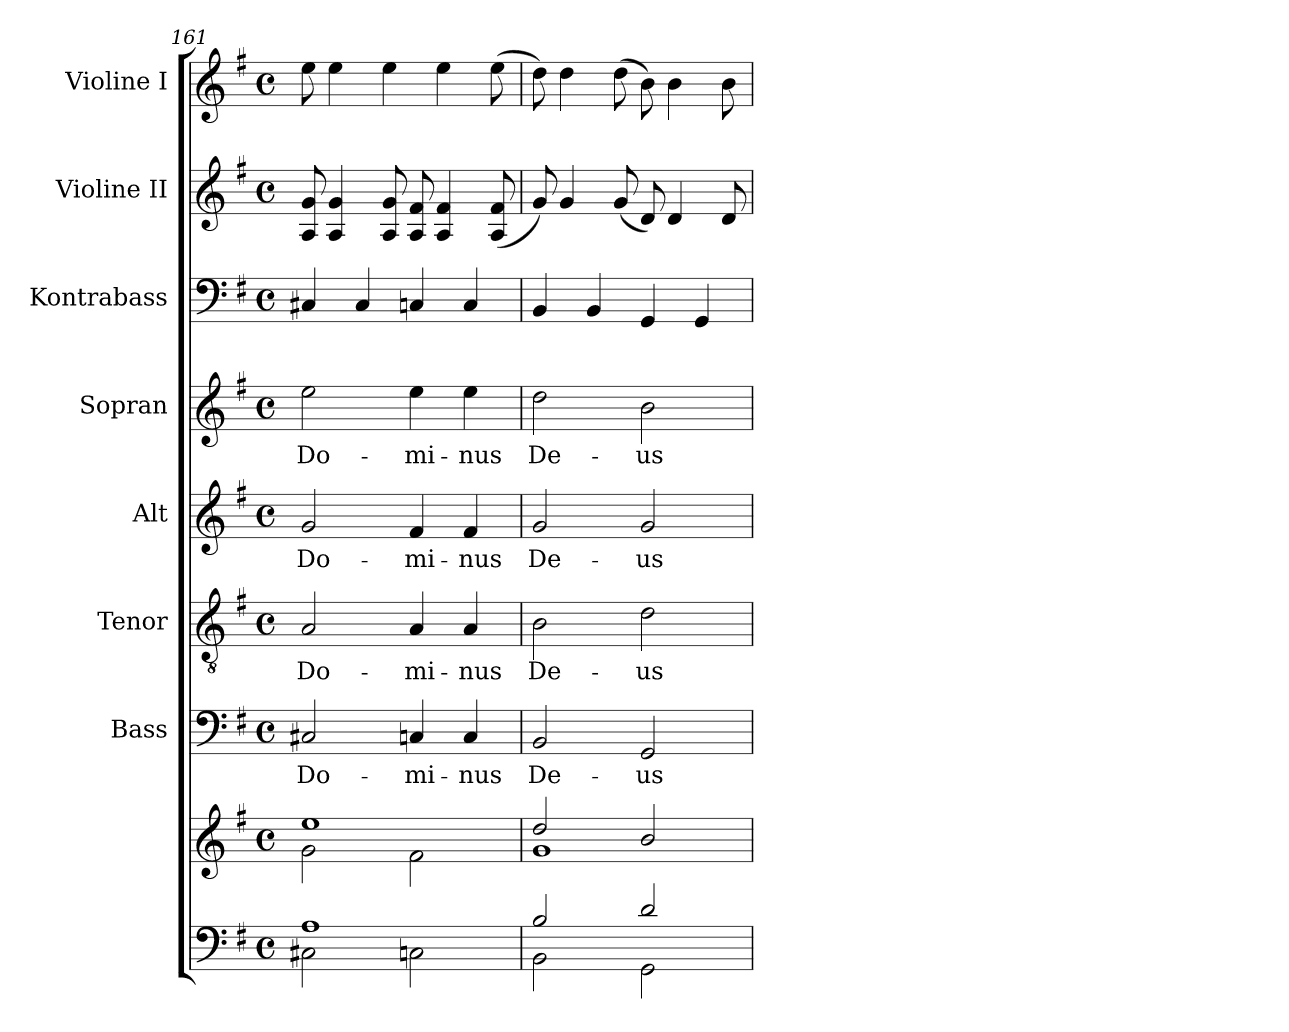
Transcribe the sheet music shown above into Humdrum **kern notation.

**kern	**kern	**kern	**text	**kern	**text	**kern	**text	**kern	**text	**kern	**kern	**kern
*part8	*part8	*part7	*part7	*part6	*part6	*part5	*part5	*part4	*part4	*part3	*part2	*part1
*staff9	*staff8	*staff7	*staff7	*staff6	*staff6	*staff5	*staff5	*staff4	*staff4	*staff3	*staff2	*staff1
*	*	*I"Bass	*	*I"Tenor	*	*I"Alt	*	*I"Sopran	*	*I"Kontrabass	*I"Violine II	*I"Violine I
*	*	*I'B.	*	*I'T.	*	*I'A.	*	*I'S.	*	*I'Kb.	*I'Vl. II	*I'Vl. I
!!LO:PB:g=z
*clefF4	*clefG2	*clefF4	*	*clefGv2	*	*clefG2	*	*clefG2	*	*clefF4	*clefG2	*clefG2
*	*	*	*	*	*	*	*	*	*	*ITrd7c12	*	*
*k[f#]	*k[f#]	*k[f#]	*	*k[f#]	*	*k[f#]	*	*k[f#]	*	*k[f#]	*k[f#]	*k[f#]
*G:	*G:	*G:	*	*G:	*	*G:	*	*G:	*	*G:	*G:	*G:
*M4/4	*M4/4	*M4/4	*	*M4/4	*	*M4/4	*	*M4/4	*	*M4/4	*M4/4	*M4/4
*met(c)	*met(c)	*met(c)	*	*met(c)	*	*met(c)	*	*met(c)	*	*met(c)	*met(c)	*met(c)
=161	=161	=161	=161	=161	=161	=161	=161	=161	=161	=161	=161	=161
*^	*^	*	*	*	*	*	*	*	*	*	*	*
!	!	!	!	!	!LO:LY:b	!	!LO:LY:b	!	!LO:LY:b	!	!LO:LY:b	!	!	!
1A	2C#X\	1ee	2g\	2C#X/	Do-	2A/	Do-	2g/	Do-	2ee\	Do-	4CC#X/	8A/ 8g/	8ee\
.	.	.	.	.	.	.	.	.	.	.	.	.	4A/ 4g/	4ee\
.	.	.	.	.	.	.	.	.	.	.	.	4CC#/	.	.
.	.	.	.	.	.	.	.	.	.	.	.	.	8A/ 8g/	4ee\
!	!	!	!	!	!LO:LY:b	!	!LO:LY:b	!	!LO:LY:b	!	!LO:LY:b	!	!	!
.	2Cn\	.	2f#\	4Cn/	-mi-	4A/	-mi-	4f#/	-mi-	4ee\	-mi-	4CCn/	8A/ 8f#/	.
.	.	.	.	.	.	.	.	.	.	.	.	.	4A/ 4f#/	4ee\
!	!	!	!	!	!LO:LY:b	!	!LO:LY:b	!	!LO:LY:b	!	!LO:LY:b	!	!	!
.	.	.	.	4C/	-nus	4A/	-nus	4f#/	-nus	4ee\	-nus	4CC/	.	.
.	.	.	.	.	.	.	.	.	.	.	.	.	(8A/ 8f#/	(>8ee\
=162	=162	=162	=162	=162	=162	=162	=162	=162	=162	=162	=162	=162	=162	=162
!	!	!	!	!	!LO:LY:b	!	!LO:LY:b	!	!LO:LY:b	!	!LO:LY:b	!	!	!
2B/	2BB\	2dd/	1g	2BB/	De-	2B\	De-	2g/	De-	2dd\	De-	4BBB/	8g/)	8dd\)
.	.	.	.	.	.	.	.	.	.	.	.	.	4g/	4dd\
.	.	.	.	.	.	.	.	.	.	.	.	4BBB/	.	.
.	.	.	.	.	.	.	.	.	.	.	.	.	(<8g/	(>8dd\
!	!	!	!	!	!LO:LY:b	!	!LO:LY:b	!	!LO:LY:b	!	!LO:LY:b	!	!	!
2d/	2GG\	2b/	.	2GG/	-us	2d\	-us	2g/	-us	2b\	-us	4GGG/	8d/)	8b\)
.	.	.	.	.	.	.	.	.	.	.	.	.	4d/	4b\
.	.	.	.	.	.	.	.	.	.	.	.	4GGG/	.	.
.	.	.	.	.	.	.	.	.	.	.	.	.	8d/	8b\
*v	*v	*	*	*	*	*	*	*	*	*	*	*	*	*
*	*v	*v	*	*	*	*	*	*	*	*	*	*	*
=	=	=	=	=	=	=	=	=	=	=	=	=
*-	*-	*-	*-	*-	*-	*-	*-	*-	*-	*-	*-	*-
